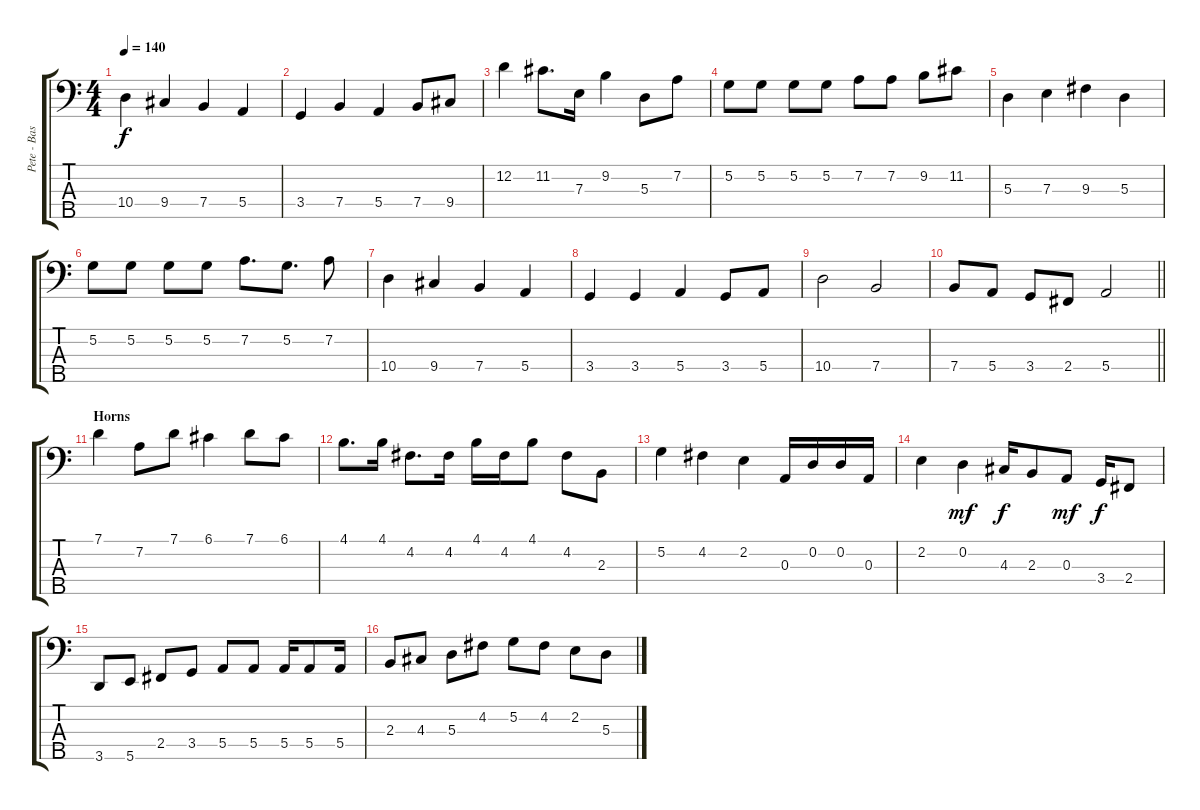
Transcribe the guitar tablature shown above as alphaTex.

\track ("Pete - Bass" "Pete - Bas") {instrument electricbassfinger}
\staff {score tabs}
\tuning (G2 D2 A1 E1 B0) {hide}
\ts (4 4)
\tempo 140
\clef f4
\ks c
10.4.4{dy f} 9.4.4 7.4.4 5.4.4 |
3.4.4 7.4.4 5.4.4 7.4.8 9.4.8 |
12.2.4 11.2.8{d} 7.3.16 9.2.4 5.3.8 7.2.8 |
5.2.8 5.2.8 5.2.8 5.2.8 7.2.8 7.2.8 9.2.8 11.2.8 |
5.3.4 7.3.4 9.3.4 5.3.4 |
5.2.8 5.2.8 5.2.8 5.2.8 7.2.8{d} 5.2.8{d} 7.2.8 |
10.4.4 9.4.4 7.4.4 5.4.4 |
3.4.4 3.4.4 5.4.4 3.4.8 5.4.8 |
10.4.2 7.4.2 |
\barLineRight lightlight
7.4.8 5.4.8 3.4.8 2.4.8 5.4.2 |
\section ("" "Horns")
7.1.4 7.2.8 7.1.8 6.1.4 7.1.8 6.1.8 |
4.1.8{d} 4.1.16 4.2.8{d} 4.2.16 4.1.16 4.2.16 4.1.8 4.2.8 2.3.8 |
5.2.4 4.2.4 2.2.4 0.3.16 0.2.16 0.2.16 0.3.16 |
2.2.4 0.2.4{dy mf} 4.3.16{dy f} 2.3.8 0.3.8{dy mf} 3.4.16{dy f} 2.4.8 |
3.5.8 5.5.8 2.4.8 3.4.8 5.4.8 5.4.8 5.4.16 5.4.8 5.4.16 |
2.3.8 4.3.8 5.3.8 4.2.8 5.2.8 4.2.8 2.2.8 5.3.8
